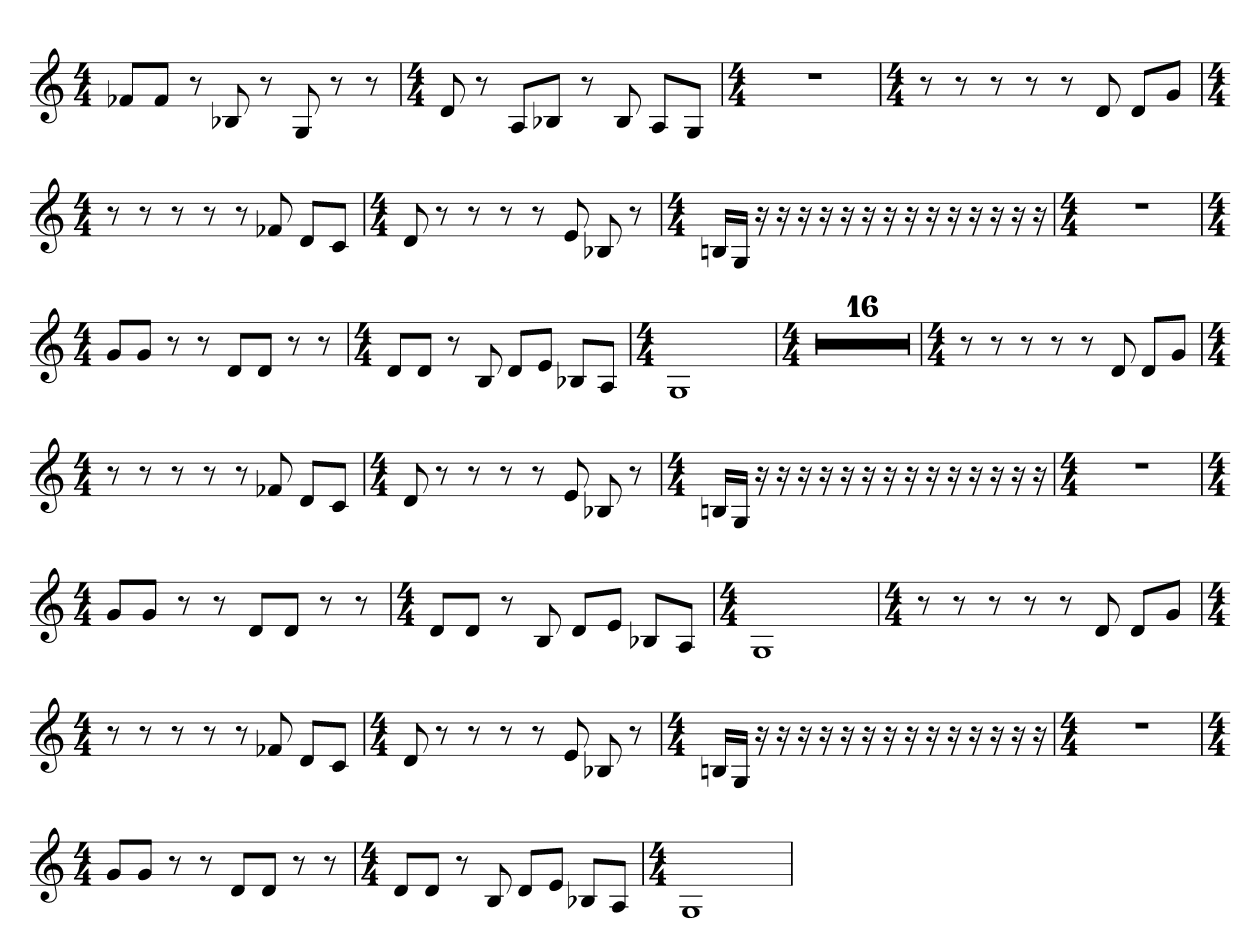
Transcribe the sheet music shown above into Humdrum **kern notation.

**kern
*part1
*staff1
*M4/4
=
8f-XL
8f-J
8r
8B-X
8r
8G
8r
8r
=
*M4/4
8d
8r
8AL
8B-XJ
8r
8B-
8AL
8GJ
=
*M4/4
1r
=
*M4/4
8r
8r
8r
8r
8r
8d
8dL
8gJ
=
*M4/4
8r
8r
8r
8r
8r
8f-X
8dL
8cJ
=
*M4/4
8d
8r
8r
8r
8r
8e
8B-X
8r
=
*M4/4
16BnLL
16GJJ
16r
16r
16r
16r
16r
16r
16r
16r
16r
16r
16r
16r
16r
16r
=
*M4/4
1r
=
*M4/4
8gL
8gJ
8r
8r
8dL
8dJ
8r
8r
=
*M4/4
8dL
8dJ
8r
8B
8dL
8eJ
8B-XL
8AJ
=
*M4/4
1G
=
*M4/4
1r
=
*M4/4
1r
=
*M4/4
1r
=
*M4/4
1r
=
*M4/4
1r
=
*M4/4
1r
=
*M4/4
1r
=
*M4/4
1r
=
*M4/4
1r
=
*M4/4
1r
=
*M4/4
1r
=
*M4/4
1r
=
*M4/4
1r
=
*M4/4
1r
=
*M4/4
1r
=
*M4/4
1r
=
*M4/4
8r
8r
8r
8r
8r
8d
8dL
8gJ
=
*M4/4
8r
8r
8r
8r
8r
8f-X
8dL
8cJ
=
*M4/4
8d
8r
8r
8r
8r
8e
8B-X
8r
=
*M4/4
16BnLL
16GJJ
16r
16r
16r
16r
16r
16r
16r
16r
16r
16r
16r
16r
16r
16r
=
*M4/4
1r
=
*M4/4
8gL
8gJ
8r
8r
8dL
8dJ
8r
8r
=
*M4/4
8dL
8dJ
8r
8B
8dL
8eJ
8B-XL
8AJ
=
*M4/4
1G
=
*M4/4
8r
8r
8r
8r
8r
8d
8dL
8gJ
=
*M4/4
8r
8r
8r
8r
8r
8f-X
8dL
8cJ
=
*M4/4
8d
8r
8r
8r
8r
8e
8B-X
8r
=
*M4/4
16BnLL
16GJJ
16r
16r
16r
16r
16r
16r
16r
16r
16r
16r
16r
16r
16r
16r
=
*M4/4
1r
=
*M4/4
8gL
8gJ
8r
8r
8dL
8dJ
8r
8r
=
*M4/4
8dL
8dJ
8r
8B
8dL
8eJ
8B-XL
8AJ
=
*M4/4
1G
=
*-
